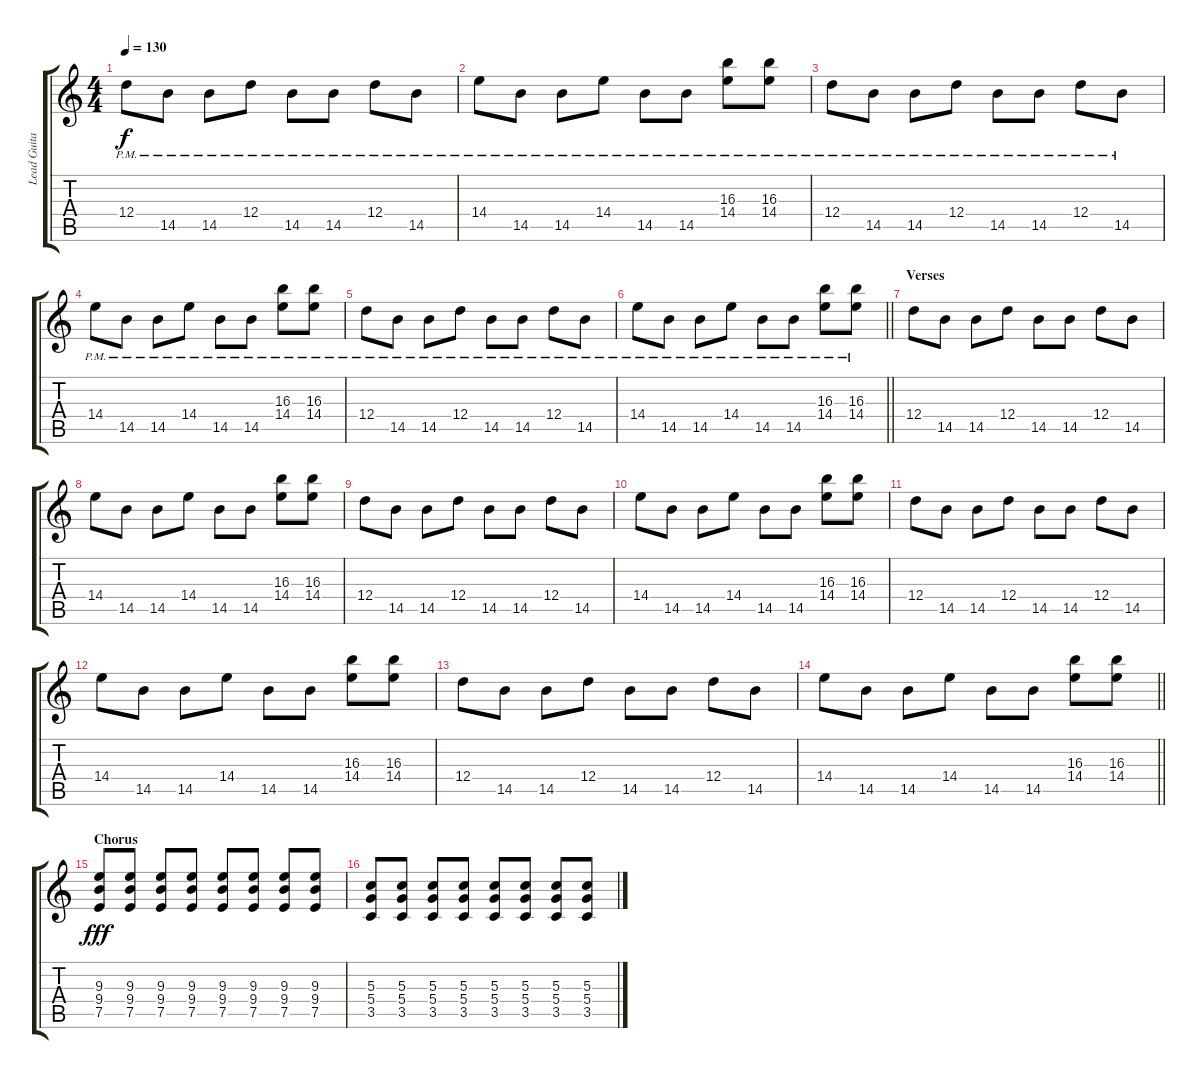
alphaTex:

\track ("Lead Guitar" "Lead Guita") {instrument overdrivenguitar}
\staff {score tabs}
\tuning (E4 B3 G3 D3 A2 E2) {hide}
\ts (4 4)
\tempo 130
\clef g2
\ks c
12.4{pm}.8{dy f} 14.5{pm}.8 14.5{pm}.8 12.4{pm}.8 14.5{pm}.8 14.5{pm}.8 12.4{pm}.8 14.5{pm}.8 |
14.4{pm}.8 14.5{pm}.8 14.5{pm}.8 14.4{pm}.8 14.5{pm}.8 14.5{pm}.8 (16.3{pm} 14.4{pm}).8 (16.3{pm} 14.4{pm}).8 |
12.4{pm}.8 14.5{pm}.8 14.5{pm}.8 12.4{pm}.8 14.5{pm}.8 14.5{pm}.8 12.4{pm}.8 14.5{pm}.8 |
14.4{pm}.8 14.5{pm}.8 14.5{pm}.8 14.4{pm}.8 14.5{pm}.8 14.5{pm}.8 (16.3{pm} 14.4{pm}).8 (16.3{pm} 14.4{pm}).8 |
12.4{pm}.8 14.5{pm}.8 14.5{pm}.8 12.4{pm}.8 14.5{pm}.8 14.5{pm}.8 12.4{pm}.8 14.5{pm}.8 |
\barLineRight lightlight
14.4{pm}.8 14.5{pm}.8 14.5{pm}.8 14.4{pm}.8 14.5{pm}.8 14.5{pm}.8 (16.3{pm} 14.4{pm}).8 (16.3{pm} 14.4{pm}).8 |
\section ("" "Verses")
12.4.8 14.5.8 14.5.8 12.4.8 14.5.8 14.5.8 12.4.8 14.5.8 |
14.4.8 14.5.8 14.5.8 14.4.8 14.5.8 14.5.8 (16.3 14.4).8 (16.3 14.4).8 |
12.4.8 14.5.8 14.5.8 12.4.8 14.5.8 14.5.8 12.4.8 14.5.8 |
14.4.8 14.5.8 14.5.8 14.4.8 14.5.8 14.5.8 (16.3 14.4).8 (16.3 14.4).8 |
12.4.8 14.5.8 14.5.8 12.4.8 14.5.8 14.5.8 12.4.8 14.5.8 |
14.4.8 14.5.8 14.5.8 14.4.8 14.5.8 14.5.8 (16.3 14.4).8 (16.3 14.4).8 |
12.4.8 14.5.8 14.5.8 12.4.8 14.5.8 14.5.8 12.4.8 14.5.8 |
\barLineRight lightlight
14.4.8 14.5.8 14.5.8 14.4.8 14.5.8 14.5.8 (16.3 14.4).8 (16.3 14.4).8 |
\section ("" "Chorus")
(9.3 9.4 7.5).8{dy fff volume 16 balance 8} (9.3 9.4 7.5).8 (9.3 9.4 7.5).8 (9.3 9.4 7.5).8 (9.3 9.4 7.5).8 (9.3 9.4 7.5).8 (9.3 9.4 7.5).8 (9.3 9.4 7.5).8 |
(5.3 5.4 3.5).8 (5.3 5.4 3.5).8 (5.3 5.4 3.5).8 (5.3 5.4 3.5).8 (5.3 5.4 3.5).8 (5.3 5.4 3.5).8 (5.3 5.4 3.5).8 (5.3 5.4 3.5).8
